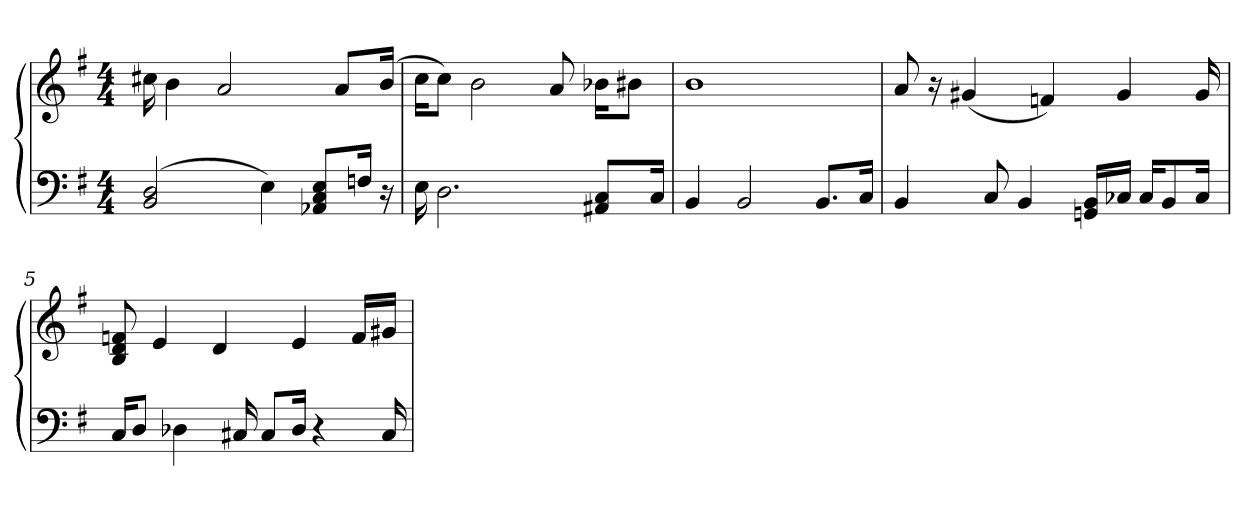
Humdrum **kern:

**kern	**kern
*part1	*part1
*staff2	*staff1
*clefF4	*clefG2
*k[f#]	*k[f#]
*M4/4	*M4/4
=1	=1
(2BB 2D	16cc#X
.	4b
.	2a
4E)	.
8AA-X/ 8C/ 8E/L	.
.	8a/L
16Fn/Jk	.
16r	(16b/Jk
=2	=2
16E	16cc\KL
2.D	8cc\J)
.	2b
.	8a
8AA#X/ 8C/L	16b-X\KL
.	8b#X\J
16C/Jk	.
=3	=3
4BB	1b
2BB	.
8.BB/L	.
16C/Jk	.
=4	=4
4BB	8a
.	16r
.	(4g#X
8C	.
4BB	.
.	4fn)
16GGn/ 16BB/LL	.
16C-X/JJ	4g#
16C-/KL	.
8BB/	.
16C-/Jk	16g#
=5	=5
16C/KL	8B 8d 8fn
8D/J	.
.	4e
4D-X	.
.	4d
16C#X	.
8C#/L	.
16D-/Jk	4e
4r	.
.	16f/LL
16C#	16g#X/JJ
=	=
*-	*-
